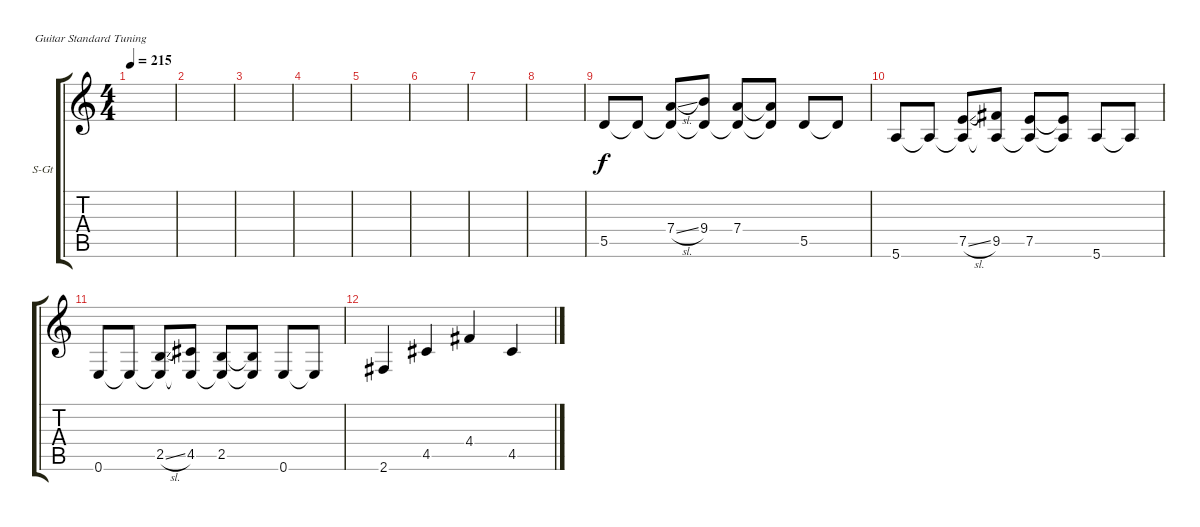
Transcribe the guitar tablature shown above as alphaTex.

\defaultSystemsLayout 4
\bracketExtendMode groupsimilarinstruments
\firstSystemTrackNameOrientation horizontal
\otherSystemsTrackNameOrientation horizontal
\track ("Steel Guitar" "S-Gt") {instrument acousticguitarsteel}
\staff {score tabs}
\tuning (E4 B3 G3 D3 A2 E2)
\ts (4 4)
\tempo 215
\clef g2
\ks c
|
|
|
|
|
|
|
|
5.5.8 5.5{t}.8 (7.4{sl} 5.5{t}).8 (9.4 5.5{t}).8 (7.4 5.5{t}).8 (7.4{t} 5.5{t}).8 5.5.8 5.5{t}.8 |
5.6.8 5.6{t}.8 (7.5{sl} 5.6{t}).8 (9.5 5.6{t}).8 (7.5 5.6{t}).8 (5.6{t} 7.5{t}).8 5.6.8 5.6{t}.8 |
0.6.8 0.6{t}.8 (2.5{sl} 0.6{t}).8 (4.5 0.6{t}).8 (2.5 0.6{t}).8 (0.6{t} 2.5{t}).8 0.6.8 0.6{t}.8 |
2.6.4 4.5.4 4.4.4 4.5.4
